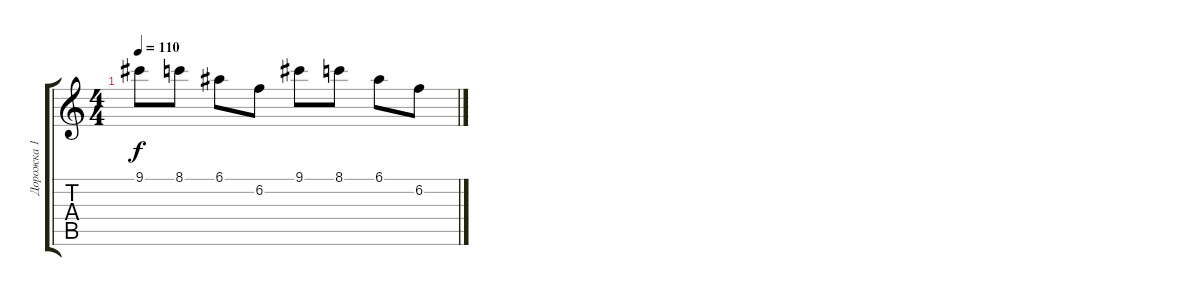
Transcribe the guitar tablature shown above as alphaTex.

\track ("Дорожка 1" "Дорожка 1") {instrument distortionguitar}
\staff {score tabs}
\tuning (E4 B3 G3 D3 A2 E2) {hide}
\ts (4 4)
\tempo 110
\clef g2
\ks c
9.1.8{dy f} 8.1.8 6.1.8 6.2.8 9.1.8 8.1.8 6.1.8 6.2.8
